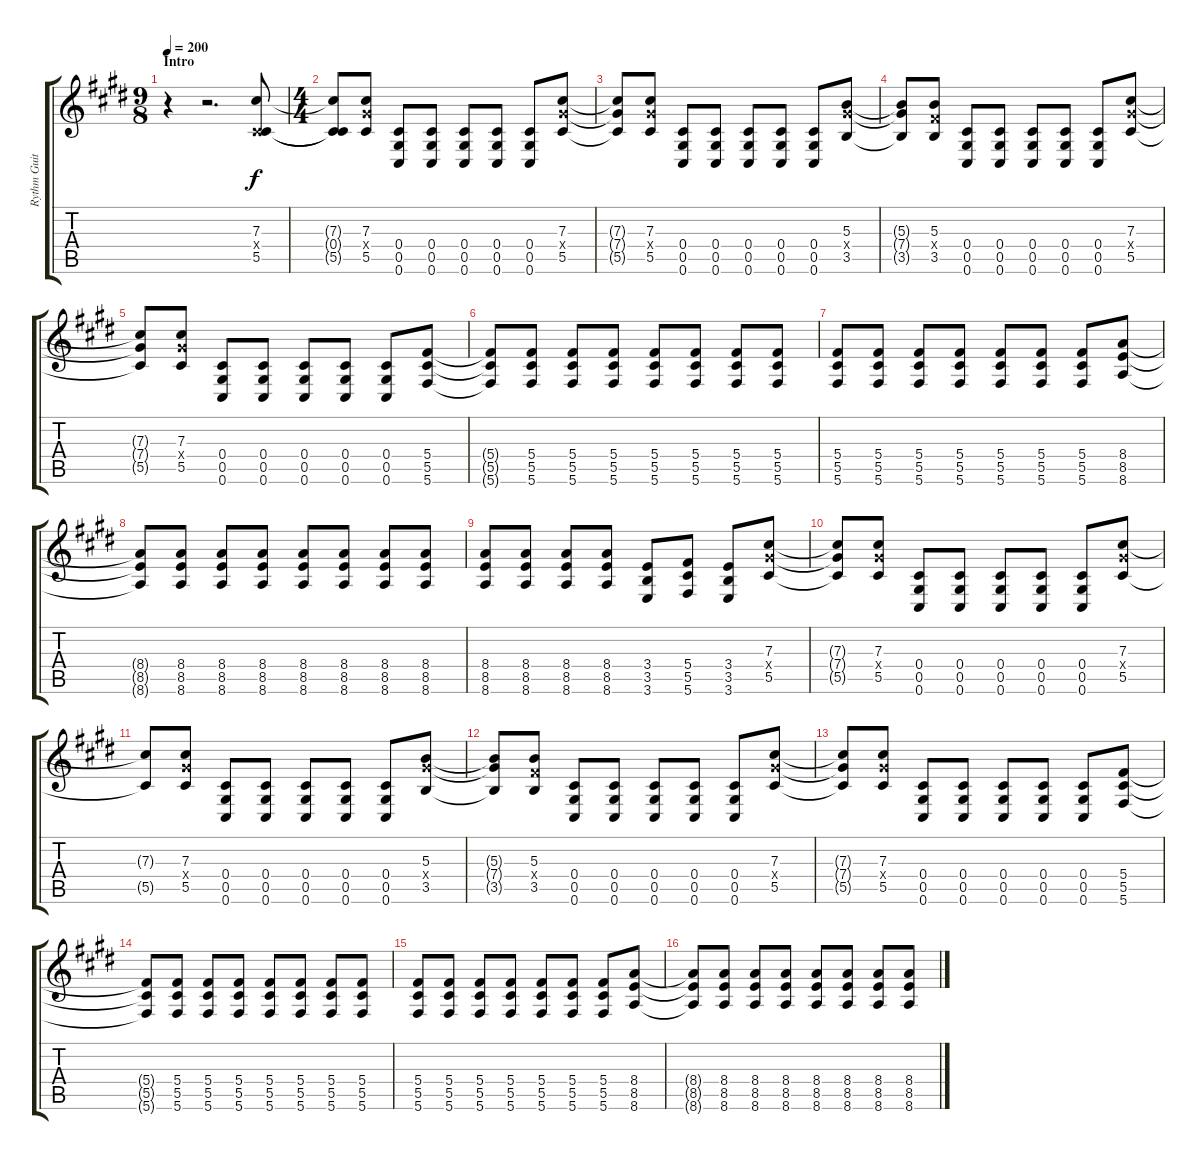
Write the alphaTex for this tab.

\track ("Rythm Guitar" "Rythm Guit") {instrument distortionguitar}
\staff {score tabs}
\tuning (Eb4 Bb3 Gb3 Db3 Ab2 Db2) {hide}
\ts (9 8)
\section ("" "Intro")
\tempo 200
\clef g2
\ks c#minor
r.4{dy f instrument distortionguitar} r.2{d} (7.3 0.4{x} 5.5).8 |
\ts (4 4)
(7.3{t} 0.4{t} 5.5{t}).8 (7.3 7.4{x} 5.5).8 (0.4 0.5 0.6).8 (0.4 0.5 0.6).8 (0.4 0.5 0.6).8 (0.4 0.5 0.6).8 (0.4 0.5 0.6).8 (7.3 7.4{x} 5.5).8 |
(7.3{t} 7.4{t} 5.5{t}).8 (7.3 7.4{x} 5.5).8 (0.4 0.5 0.6).8 (0.4 0.5 0.6).8 (0.4 0.5 0.6).8 (0.4 0.5 0.6).8 (0.4 0.5 0.6).8 (5.3 7.4{x} 3.5).8 |
(5.3{t} 7.4{t} 3.5{t}).8 (5.3 5.4{x} 3.5).8 (0.4 0.5 0.6).8 (0.4 0.5 0.6).8 (0.4 0.5 0.6).8 (0.4 0.5 0.6).8 (0.4 0.5 0.6).8 (7.3 7.4{x} 5.5).8 |
(7.3{t} 7.4{t} 5.5{t}).8 (7.3 7.4{x} 5.5).8 (0.4 0.5 0.6).8 (0.4 0.5 0.6).8 (0.4 0.5 0.6).8 (0.4 0.5 0.6).8 (0.4 0.5 0.6).8 (5.4 5.5 5.6).8 |
(5.4{t} 5.5{t} 5.6{t}).8 (5.4 5.5 5.6).8 (5.4 5.5 5.6).8 (5.4 5.5 5.6).8 (5.4 5.5 5.6).8 (5.4 5.5 5.6).8 (5.4 5.5 5.6).8 (5.4 5.5 5.6).8 |
(5.4 5.5 5.6).8 (5.4 5.5 5.6).8 (5.4 5.5 5.6).8 (5.4 5.5 5.6).8 (5.4 5.5 5.6).8 (5.4 5.5 5.6).8 (5.4 5.5 5.6).8 (8.4 8.5 8.6).8 |
(8.4{t} 8.5{t} 8.6{t}).8 (8.4 8.5 8.6).8 (8.4 8.5 8.6).8 (8.4 8.5 8.6).8 (8.4 8.5 8.6).8 (8.4 8.5 8.6).8 (8.4 8.5 8.6).8 (8.4 8.5 8.6).8 |
(8.4 8.5 8.6).8 (8.4 8.5 8.6).8 (8.4 8.5 8.6).8 (8.4 8.5 8.6).8 (3.4 3.5 3.6).8 (5.4 5.5 5.6).8 (3.4 3.5 3.6).8 (7.3 7.4{x} 5.5).8 |
(7.3{t} 7.4{t} 5.5{t}).8 (7.3 7.4{x} 5.5).8 (0.4 0.5 0.6).8 (0.4 0.5 0.6).8 (0.4 0.5 0.6).8 (0.4 0.5 0.6).8 (0.4 0.5 0.6).8 (7.3 7.4{x} 5.5).8 |
(7.3{t} 5.5{t}).8 (7.3 7.4{x} 5.5).8 (0.4 0.5 0.6).8 (0.4 0.5 0.6).8 (0.4 0.5 0.6).8 (0.4 0.5 0.6).8 (0.4 0.5 0.6).8 (5.3 7.4{x} 3.5).8 |
(5.3{t} 7.4{t} 3.5{t}).8 (5.3 5.4{x} 3.5).8 (0.4 0.5 0.6).8 (0.4 0.5 0.6).8 (0.4 0.5 0.6).8 (0.4 0.5 0.6).8 (0.4 0.5 0.6).8 (7.3 7.4{x} 5.5).8 |
(7.3{t} 7.4{t} 5.5{t}).8 (7.3 7.4{x} 5.5).8 (0.4 0.5 0.6).8 (0.4 0.5 0.6).8 (0.4 0.5 0.6).8 (0.4 0.5 0.6).8 (0.4 0.5 0.6).8 (5.4 5.5 5.6).8 |
(5.4{t} 5.5{t} 5.6{t}).8 (5.4 5.5 5.6).8 (5.4 5.5 5.6).8 (5.4 5.5 5.6).8 (5.4 5.5 5.6).8 (5.4 5.5 5.6).8 (5.4 5.5 5.6).8 (5.4 5.5 5.6).8 |
(5.4 5.5 5.6).8 (5.4 5.5 5.6).8 (5.4 5.5 5.6).8 (5.4 5.5 5.6).8 (5.4 5.5 5.6).8 (5.4 5.5 5.6).8 (5.4 5.5 5.6).8 (8.4 8.5 8.6).8 |
(8.4{t} 8.5{t} 8.6{t}).8 (8.4 8.5 8.6).8 (8.4 8.5 8.6).8 (8.4 8.5 8.6).8 (8.4 8.5 8.6).8 (8.4 8.5 8.6).8 (8.4 8.5 8.6).8 (8.4 8.5 8.6).8
